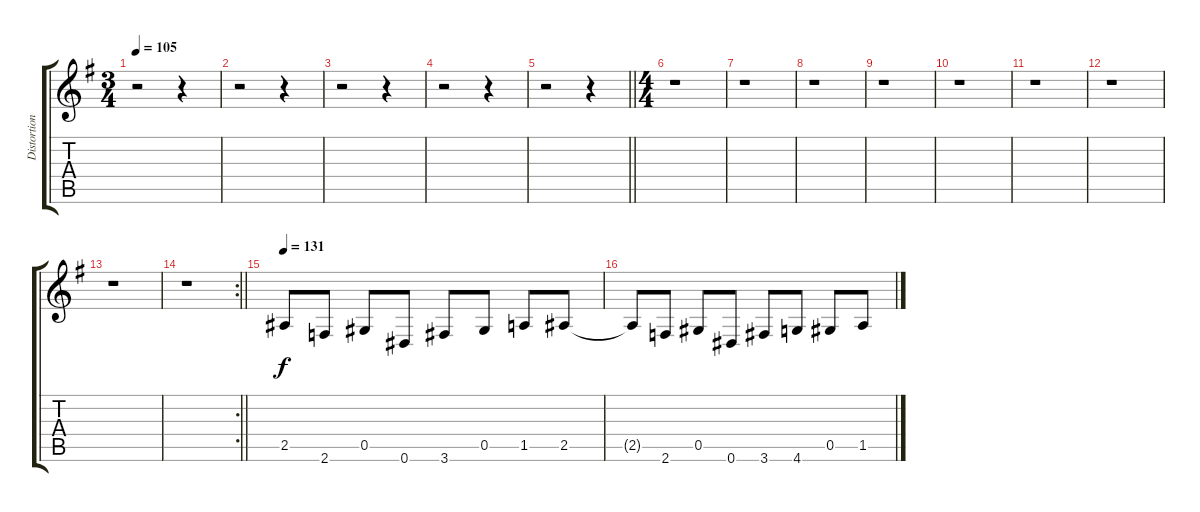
\track ("Distortion" "Distortion") {instrument distortionguitar}
\staff {score tabs}
\tuning (Eb4 Bb3 Gb3 Db3 Ab2 Eb2) {hide}
\ts (3 4)
\tempo 105
\clef g2
\ks g
r.2{dy f} r.4 |
r.2 r.4 |
r.2 r.4 |
r.2 r.4 |
\barLineRight lightlight
r.2 r.4 |
\ts (4 4)
r.1 |
r.1 |
r.1 |
r.1 |
r.1 |
r.1 |
r.1 |
r.1 |
\rc 2
\barLineRight lightlight
r.1 |
\section ("" " ")
\tempo 131
2.5.8 2.6.8 0.5.8 0.6.8 3.6.8 0.5.8 1.5.8 2.5.8 |
2.5{t}.8 2.6.8 0.5.8 0.6.8 3.6.8 4.6.8 0.5.8 1.5.8
